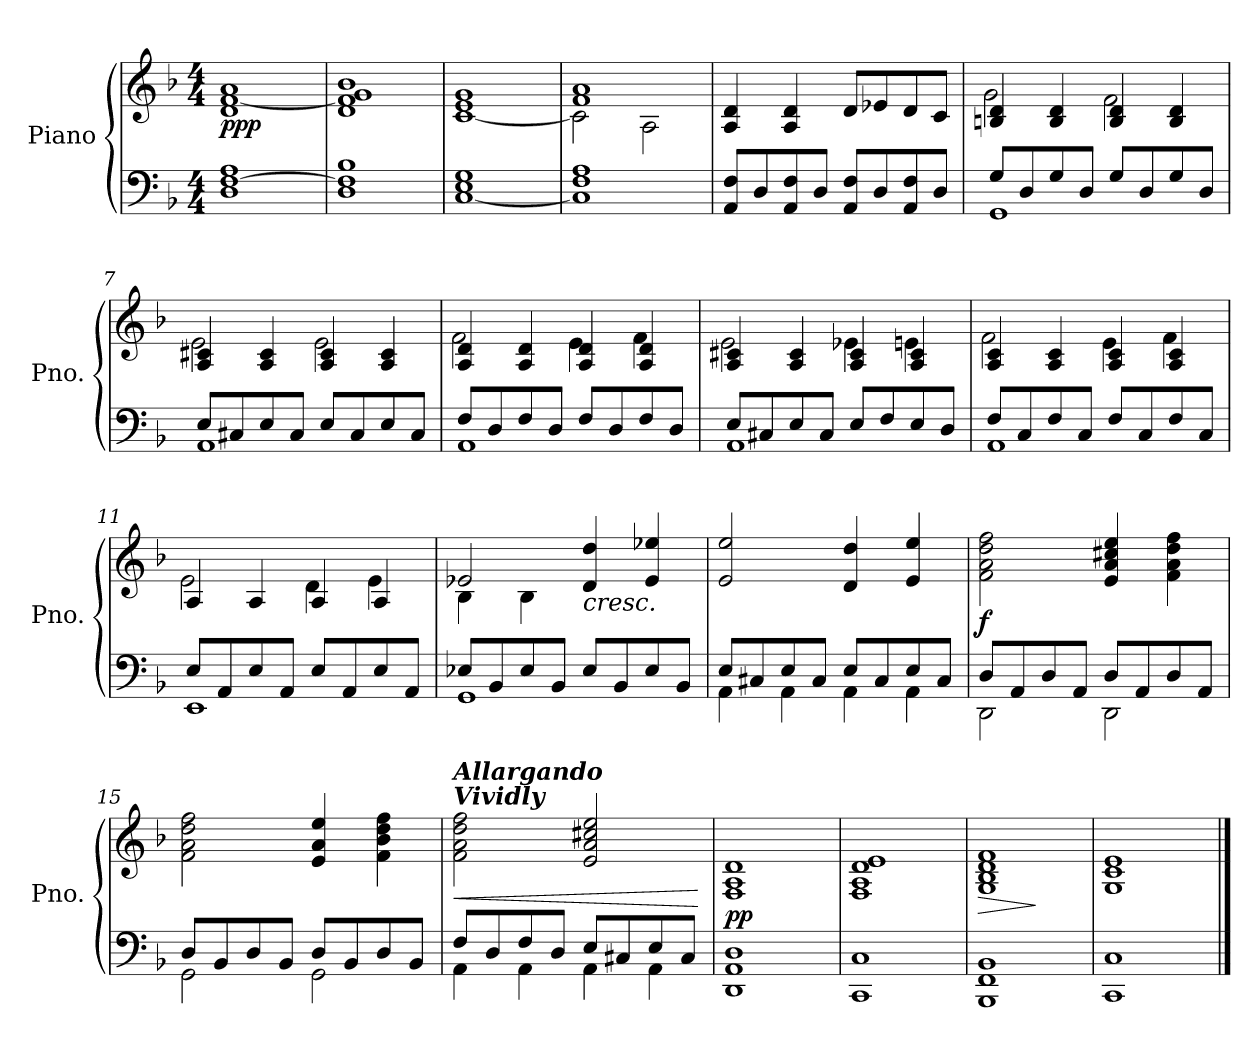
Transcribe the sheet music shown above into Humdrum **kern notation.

**kern	**kern	**dynam
*part1	*part1	*part1
*staff2	*staff1	*staff1/2
*I"Piano	*	*
*I'Pno.	*	*
*clefF4	*clefG2	*
*k[b-]	*k[b-]	*
*M4/4	*M4/4	*
=1	=1	=1
!	!	!LO:DY:b
!	!	!LO:DY:n=1:b
!	!	!LO:DY:n=2:b
1D [1F 1A	1d [1f 1a	p p p
=2	=2	=2
1D 1F] 1B-	1d 1f] 1g 1b-	.
=3	=3	=3
[1C 1E 1G	[1c 1e 1g	.
=4	=4	=4
*	*^	*
1C] 1F 1A	1f 1a	2c\]	.
.	.	2A\	.
*	*v	*v	*
=5	=5	=5
8AA/ 8F/L	4A/ 4d/	.
8D/	.	.
8AA/ 8F/	4A/ 4d/	.
8D/J	.	.
8AA/ 8F/L	8d/L	.
8D/	8e-X/	.
8AA/ 8F/	8d/	.
8D/J	8c/J	.
=6	=6	=6
*^	*^	*
8G/L	1GG	4Bn/ 4d/	2g\	.
8D/	.	.	.	.
8G/	.	4B/ 4d/	.	.
8D/J	.	.	.	.
8G/L	.	4B/ 4d/	2f\	.
8D/	.	.	.	.
8G/	.	4B/ 4d/	.	.
8D/J	.	.	.	.
!!LO:LB:g=z	!!
=7	=7	=7	=7	=7
8E/L	1AA	4A/ 4c#X/	2e\	.
8C#X/	.	.	.	.
8E/	.	4A/ 4c#/	.	.
8C#/J	.	.	.	.
8E/L	.	4A/ 4c#/	2e\	.
8C#/	.	.	.	.
8E/	.	4A/ 4c#/	.	.
8C#/J	.	.	.	.
=8	=8	=8	=8	=8
8F/L	1AA	4A/ 4d/	2f\	.
8D/	.	.	.	.
8F/	.	4A/ 4d/	.	.
8D/J	.	.	.	.
8F/L	.	4A/ 4d/	4e\	.
8D/	.	.	.	.
8F/	.	4A/ 4d/	4f\	.
8D/J	.	.	.	.
=9	=9	=9	=9	=9
8E/L	1AA	4A/ 4c#X/	2e\	.
8C#X/	.	.	.	.
8E/	.	4A/ 4c#/	.	.
8C#/J	.	.	.	.
8E/L	.	4A/ 4c#/	4e-X\	.
8F/	.	.	.	.
8E/	.	4A/ 4c#/	4en\	.
8D/J	.	.	.	.
=10	=10	=10	=10	=10
8F/L	1AA	4A/ 4c/	2f\	.
8C/	.	.	.	.
8F/	.	4A/ 4c/	.	.
8C/J	.	.	.	.
8F/L	.	4A/ 4c/	4e\	.
8C/	.	.	.	.
8F/	.	4A/ 4c/	4f\	.
8C/J	.	.	.	.
!!LO:LB:g=z	!!
=11	=11	=11	=11	=11
8E/L	1EE	4A/	2e\	.
8AA/	.	.	.	.
8E/	.	4A/	.	.
8AA/J	.	.	.	.
8E/L	.	4A/	4d\	.
8AA/	.	.	.	.
8E/	.	4A/	4e\	.
8AA/J	.	.	.	.
=12	=12	=12	=12	=12
8E-X/L	1GG	2e-X/	4B-\	.
8BB-/	.	.	.	.
8E-/	.	.	4B-\	.
8BB-/J	.	.	.	.
!	!	!	!	!LO:HP:b
8E-/L	.	4d/ 4dd/	2ryy	<
8BB-/	.	.	.	.
8E-/	.	4e-/ 4ee-X/	.	.
8BB-/J	.	.	.	.
*	*	*v	*v	*
=13	=13	=13	=13
8E/L	4AA\	2e/ 2ee/	.
8C#X/	.	.	.
8E/	4AA\	.	.
8C#/J	.	.	.
8E/L	4AA\	4d/ 4dd/	.
8C#/	.	.	.
8E/	4AA\	4e/ 4ee/	.
8C#/J	.	.	.
=14	=14	=14	=14
!	!	!	!LO:DY:b
8D/L	2DD\	2f\ 2a\ 2dd\ 2ff\	f
8AA/	.	.	.
8D/	.	.	.
8AA/J	.	.	.
8D/L	2DD\	4e/ 4a/ 4cc#X/ 4ee/	.
8AA/	.	.	.
8D/	.	4f\ 4a\ 4dd\ 4ff\	.
8AA/J	.	.	.
*v	*v	*	*
.	.	[
!!LO:LB:g=z
=15	=15	=15
*^	*	*
8D/L	2GG\	2f\ 2a\ 2dd\ 2ff\	.
8BB-/	.	.	.
8D/	.	.	.
8BB-/J	.	.	.
8D/L	2GG\	4e/ 4a/ 4ee/	.
8BB-/	.	.	.
8D/	.	4f\ 4b-\ 4dd\ 4ff\	.
8BB-/J	.	.	.
=16	=16	=16	=16
!	!	!LO:TX:a:Bi:t=Vividly	!
!	!	!LO:TX:a:Bi:t=Allargando	!
!	!	!	!LO:HP:b
8F/L	4AA\	2f\ 2a\ 2dd\ 2ff\	<
8D/	.	.	.
8F/	4AA\	.	.
8D/J	.	.	.
8E/L	4AA\	2e/ 2a/ 2cc#X/ 2ee/	.
8C#X/	.	.	.
8E/	4AA\	.	.
8C#/J	.	.	.
*v	*v	*	*
.	.	[
=17	=17	=17
!	!	!LO:DY:a=2
1DD 1AA 1D	1F 1A 1d	pp
=18	=18	=18
1CC 1C	1F 1A 1d 1e	.
=19	=19	=19
!	!	!LO:HP:b
1BBB- 1FF 1BB-	1G 1B- 1d 1f	>
.	.	]
=20	=20	=20
1CC 1C	1G 1c 1e	.
==	==	==
*-	*-	*-
